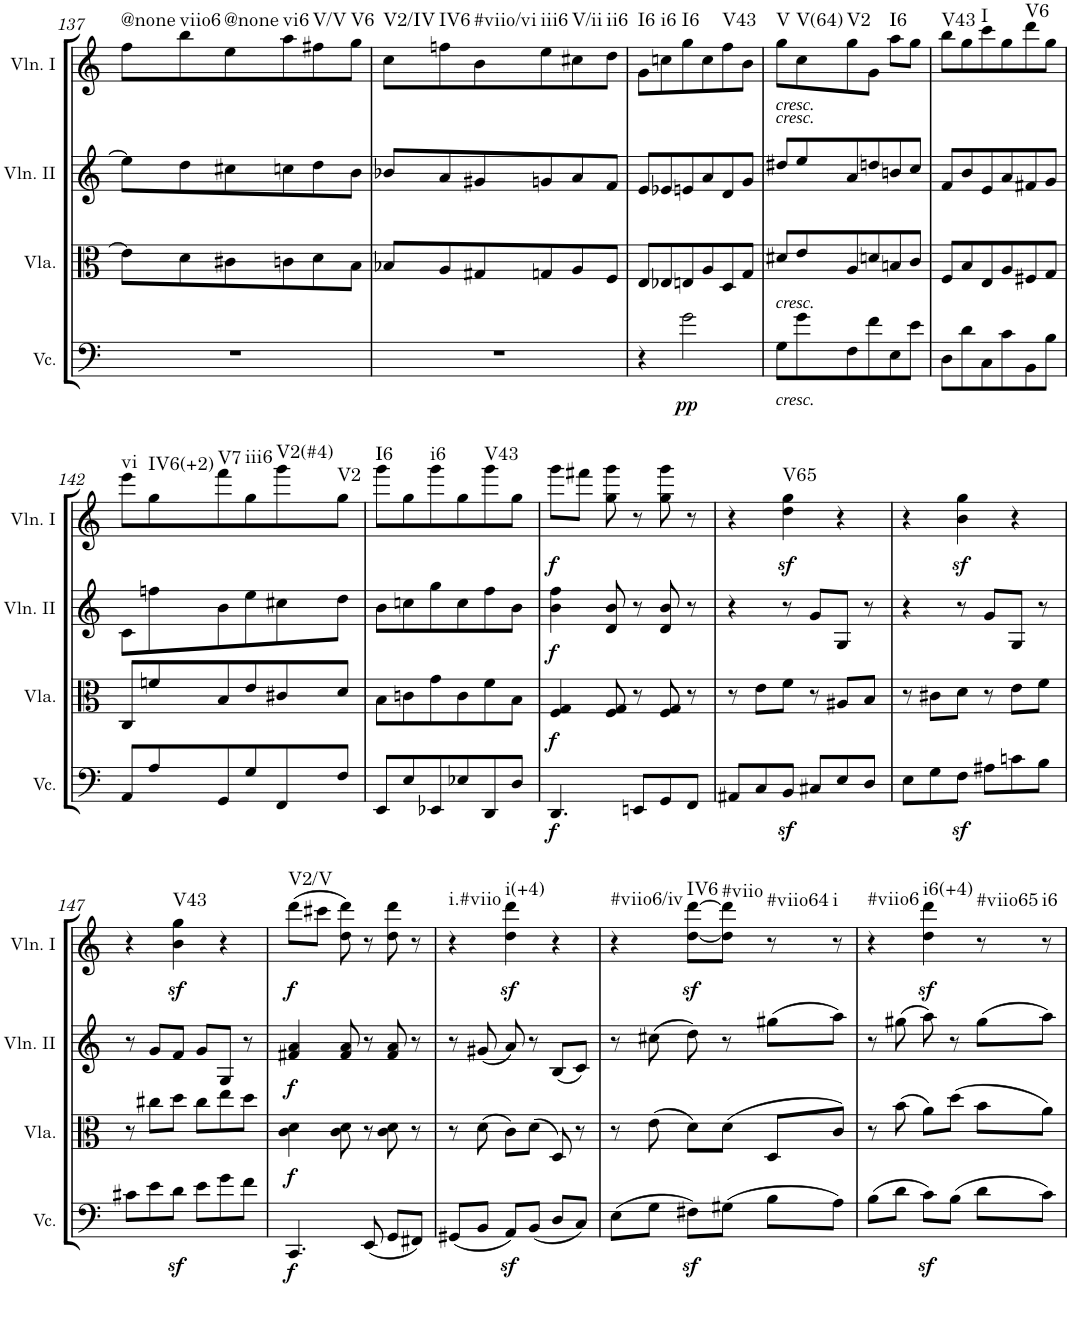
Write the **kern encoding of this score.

**kern	**dynam	**kern	**dynam	**kern	**dynam	**kern	**dynam	**harte
*part4	*part4	*part3	*part3	*part2	*part2	*part1	*part1	*part1
*staff4	*staff4	*staff3	*staff3	*staff2	*staff2	*staff1	*staff1	*
*I"Violoncello	*	*I"Viola	*	*I"Violin II	*	*I"Violin I	*	*
*I'Vc.	*	*I'Vla.	*	*I'Vln. II	*	*I'Vln. I	*	*
!!LO:PB:g=z
*clefF4	*	*clefC3	*	*clefG2	*	*clefG2	*	*
*k[]	*	*k[]	*	*k[]	*	*k[]	*	*
*M3/4	*	*M3/4	*	*M3/4	*	*M3/4	*	*
=137	=137	=137	=137	=137	=137	=137	=137	=137
!	!	!	!	!	!	!	!	!LO:H:kt=@none
2.r	.	8e\L]	.	8ee\L]	.	8ff\L	.	N
!	!	!	!	!	!	!	!	!LO:H:kt=viio6
.	.	8d\	.	8dd\	.	8bb\	.	N
!	!	!	!	!	!	!	!	!LO:H:kt=@none
.	.	8c#X\	.	8cc#X\	.	8ee\	.	N
!	!	!	!	!	!	!	!	!LO:H:kt=vi6
.	.	8cn\	.	8ccn\	.	8aa\	.	N
!	!	!	!	!	!	!	!	!LO:H:kt=V/V
.	.	8d\	.	8dd\	.	8ff#X\	.	N
!	!	!	!	!	!	!	!	!LO:H:kt=V6
.	.	8B\J	.	8b\J	.	8gg\J	.	N
=138	=138	=138	=138	=138	=138	=138	=138	=138
!	!	!	!	!	!	!	!	!LO:H:kt=V2/IV
2.r	.	8B-X/L	.	8b-X/L	.	8cc\L	.	N
!	!	!	!	!	!	!	!	!LO:H:kt=IV6
.	.	8A/	.	8a/	.	8ffn\	.	N
!	!	!	!	!	!	!	!	!LO:H:kt=#viio/vi
.	.	8G#X/	.	8g#X/	.	8b\	.	N
!	!	!	!	!	!	!	!	!LO:H:kt=iii6
.	.	8Gn/	.	8gn/	.	8ee\	.	N
!	!	!	!	!	!	!	!	!LO:H:kt=V/ii
.	.	8A/	.	8a/	.	8cc#X\	.	N
!	!	!	!	!	!	!	!	!LO:H:kt=ii6
.	.	8F/J	.	8f/J	.	8dd\J	.	N
=139	=139	=139	=139	=139	=139	=139	=139	=139
!	!	!	!	!	!	!	!	!LO:H:kt=I6
4r	.	8E/L	.	8e/L	.	8g\L	.	N
!	!	!	!	!	!	!	!	!LO:H:kt=i6
.	.	8E-X/	.	8e-X/	.	8ccn\	.	N
!	!LO:DY:b	!	!	!	!	!	!	!LO:H:kt=I6
2g\	pp	8En/	.	8en/	.	8gg\	.	N
.	.	8A/	.	8a/	.	8cc\	.	.
!	!	!	!	!	!	!	!	!LO:H:kt=V43
.	.	8D/	.	8d/	.	8ff\	.	N
.	.	8G/J	.	8g/J	.	8b\J	.	.
=140	=140	=140	=140	=140	=140	=140	=140	=140
!	!	!	!	!	!	!LO:TX:b:i:t=cresc.	!	!
!	!	!	!	!LO:TX:a:i:t=cresc.	!	!	!	!
!	!	!LO:TX:b:i:t=cresc.	!	!	!	!	!	!
!LO:TX:b:i:t=cresc.	!	!	!	!	!	!	!	!LO:H:kt=V
8G\L	.	8d#X/L	.	8dd#X/L	.	8gg\L	.	N
!	!	!	!	!	!	!	!	!LO:H:kt=V(64)
8g\	.	8e/	.	8ee/	.	8cc\	.	N
!	!	!	!	!	!	!	!	!LO:H:kt=V2
8F\	.	8A/	.	8a/	.	8gg\	.	N
8f\	.	8dn/	.	8ddn/	.	8g\J	.	.
!	!	!	!	!	!	!	!	!LO:H:kt=I6
8E\	.	8Bn/	.	8bn/	.	8aa\L	.	N
8e\J	.	8c/J	.	8cc/J	.	8gg\J	.	.
=141	=141	=141	=141	=141	=141	=141	=141	=141
!	!	!	!	!	!	!	!	!LO:H:kt=V43
8D\L	.	8F/L	.	8f/L	.	8bb\L	.	N
8d\	.	8B/	.	8b/	.	8gg\	.	.
!	!	!	!	!	!	!	!	!LO:H:kt=I
8C\	.	8E/	.	8e/	.	8ccc\	.	N
8c\	.	8A/	.	8a/	.	8gg\	.	.
!	!	!	!	!	!	!	!	!LO:H:kt=V6
8BB\	.	8F#X/	.	8f#X/	.	8ddd\	.	N
8B\J	.	8G/J	.	8g/J	.	8gg\J	.	.
!!LO:LB:g=z
=142	=142	=142	=142	=142	=142	=142	=142	=142
!	!	!	!	!	!	!	!	!LO:H:kt=vi
8AA/L	.	8C/L	.	8c\L	.	8eee\L	.	N
!	!	!	!	!	!	!	!	!LO:H:kt=IV6(+2)
8A/	.	8fn/	.	8ffn\	.	8gg\	.	N
!	!	!	!	!	!	!	!	!LO:H:kt=V7
8GG/	.	8B/	.	8b\	.	8fff\	.	N
!	!	!	!	!	!	!	!	!LO:H:kt=iii6
8G/	.	8e/	.	8ee\	.	8gg\	.	N
!	!	!	!	!	!	!	!	!LO:H:kt=V2(#4)
8FF/	.	8c#X/	.	8cc#X\	.	8ggg\	.	N
!	!	!	!	!	!	!	!	!LO:H:kt=V2
8F/J	.	8d/J	.	8dd\J	.	8gg\J	.	N
=143	=143	=143	=143	=143	=143	=143	=143	=143
!	!	!	!	!	!	!	!	!LO:H:kt=I6
8EE/L	.	8B\L	.	8b\L	.	8ggg\L	.	N
8E/	.	8cn\	.	8ccn\	.	8gg\	.	.
!	!	!	!	!	!	!	!	!LO:H:kt=i6
8EE-X/	.	8g\	.	8gg\	.	8ggg\	.	N
8E-X/	.	8c\	.	8cc\	.	8gg\	.	.
!	!	!	!	!	!	!	!	!LO:H:kt=V43
8DD/	.	8f\	.	8ff\	.	8ggg\	.	N
8D/J	.	8B\J	.	8b\J	.	8gg\J	.	.
=144	=144	=144	=144	=144	=144	=144	=144	=144
!	!LO:DY:b	!	!LO:DY:b	!	!LO:DY:b	!	!LO:DY:b	!
4.DD/	f	4F/ 4G/	f	4b\ 4ff\	f	8ggg\L	f	.
.	.	.	.	.	.	8fff#X\J	.	.
.	.	8F/ 8G/	.	8d/ 8b/	.	8gg\ 8ggg\	.	.
8EEn/L	.	8r	.	8r	.	8r	.	.
8GG/	.	8F/ 8G/	.	8d/ 8b/	.	8gg\ 8ggg\	.	.
8FF/J	.	8r	.	8r	.	8r	.	.
=145	=145	=145	=145	=145	=145	=145	=145	=145
8AA#X/L	.	8r	.	4r	.	4r	.	.
8C/	.	8e\L	.	.	.	.	.	.
!	!	!	!	!	!	!	!LO:DY:b	!LO:H:kt=V65
8BBz</J	.	8f\J	.	8r	.	4dd\ 4gg\	sf	N
8C#X/L	.	8r	.	8g/L	.	.	.	.
8E/	.	8A#X/L	.	8G/J	.	4r	.	.
8D/J	.	8B/J	.	8r	.	.	.	.
=146	=146	=146	=146	=146	=146	=146	=146	=146
8E\L	.	8r	.	4r	.	4r	.	.
8G\	.	8c#X\L	.	.	.	.	.	.
8Fz<\J	.	8d\J	.	8r	.	4b\z< 4gg\z<	.	.
8A#X\L	.	8r	.	8g/L	.	.	.	.
8cn\	.	8e\L	.	8G/J	.	4r	.	.
8B\J	.	8f\J	.	8r	.	.	.	.
!!LO:LB:g=z
=147	=147	=147	=147	=147	=147	=147	=147	=147
8c#X\L	.	8r	.	8r	.	4r	.	.
8e\	.	8cc#X\L	.	8g/L	.	.	.	.
!	!	!	!	!	!	!	!LO:DY:b	!LO:H:kt=V43
8dz<\J	.	8dd\J	.	8f/J	.	4b\ 4gg\	sf	N
8e\L	.	8cc#\L	.	8g/L	.	.	.	.
8g\	.	8ee\	.	8G/J	.	4r	.	.
8f\J	.	8dd\J	.	8r	.	.	.	.
=148	=148	=148	=148	=148	=148	=148	=148	=148
!	!LO:DY:b	!	!LO:DY:b	!	!LO:DY:b	!	!LO:DY:b	!LO:H:kt=V2/V
4.CC/	f	4c\ 4d\	f	4f#X/ 4a/	f	(8ddd\L	f	N
.	.	.	.	.	.	8ccc#X\J	.	.
.	.	8c\ 8d\	.	8f#/ 8a/	.	8dd\ 8ddd\)	.	.
(8EE/	.	8r	.	8r	.	8r	.	.
8GG/L	.	8c\ 8d\	.	8f#/ 8a/	.	8dd\ 8ddd\	.	.
8FF#X/J)	.	8r	.	8r	.	8r	.	.
=149	=149	=149	=149	=149	=149	=149	=149	=149
!	!	!	!	!	!	!	!	!LO:H:kt=i.#viio
(8GG#X/L	.	8r	.	8r	.	4r	.	N
8BB/J	.	(8d\	.	(8g#X/	.	.	.	.
!	!	!	!	!	!	!	!LO:DY:b	!LO:H:kt=i(+4)
8AAz</L)	.	8c\L)	.	8a/)	.	4dd\ 4ddd\	sf	N
(8BB/J	.	(8d\J	.	8r	.	.	.	.
8D/L	.	8D/)	.	(8B/L	.	4r	.	.
8C/J)	.	8r	.	8c/J)	.	.	.	.
=150	=150	=150	=150	=150	=150	=150	=150	=150
!	!	!	!	!	!	!	!	!LO:H:kt=#viio6/iv
(8E\L	.	8r	.	8r	.	4r	.	N
8G\J	.	(8e\	.	(8cc#X\	.	.	.	.
!	!	!	!	!	!	!	!LO:DY:b	!LO:H:kt=IV6
8F#Xz<\L)	.	8d\L)	.	8dd\)	.	[8dd\ [8ddd\L	sf	N
!	!	!	!	!	!	!	!	!LO:H:kt=#viio
(8G#X\J	.	(8d\J	.	8r	.	8dd\] 8ddd\]J	.	N
!	!	!	!	!	!	!	!	!LO:H:kt=#viio64
8B\L	.	8D/L	.	(8gg#X\L	.	8r	.	N
!	!	!	!	!	!	!	!	!LO:H:kt=i
8A\J)	.	8c/J)	.	8aa\J)	.	8r	.	N
=151	=151	=151	=151	=151	=151	=151	=151	=151
!	!	!	!	!	!	!	!	!LO:H:kt=#viio6
(8B\L	.	8r	.	8r	.	4r	.	N
8d\J	.	(8b\	.	(8gg#X\	.	.	.	.
!	!	!	!	!	!	!	!LO:DY:b	!LO:H:kt=i6(+4)
8cz<\L)	.	8a\L)	.	8aa\)	.	4dd\ 4ddd\	sf	N
(8B\J	.	(8dd\J	.	8r	.	.	.	.
!	!	!	!	!	!	!	!	!LO:H:kt=#viio65
8d\L	.	8b\L	.	(8gg#\L	.	8r	.	N
!	!	!	!	!	!	!	!	!LO:H:kt=i6
8c\J)	.	8a\J)	.	8aa\J)	.	8r	.	N
=	=	=	=	=	=	=	=	=
*-	*-	*-	*-	*-	*-	*-	*-	*-
